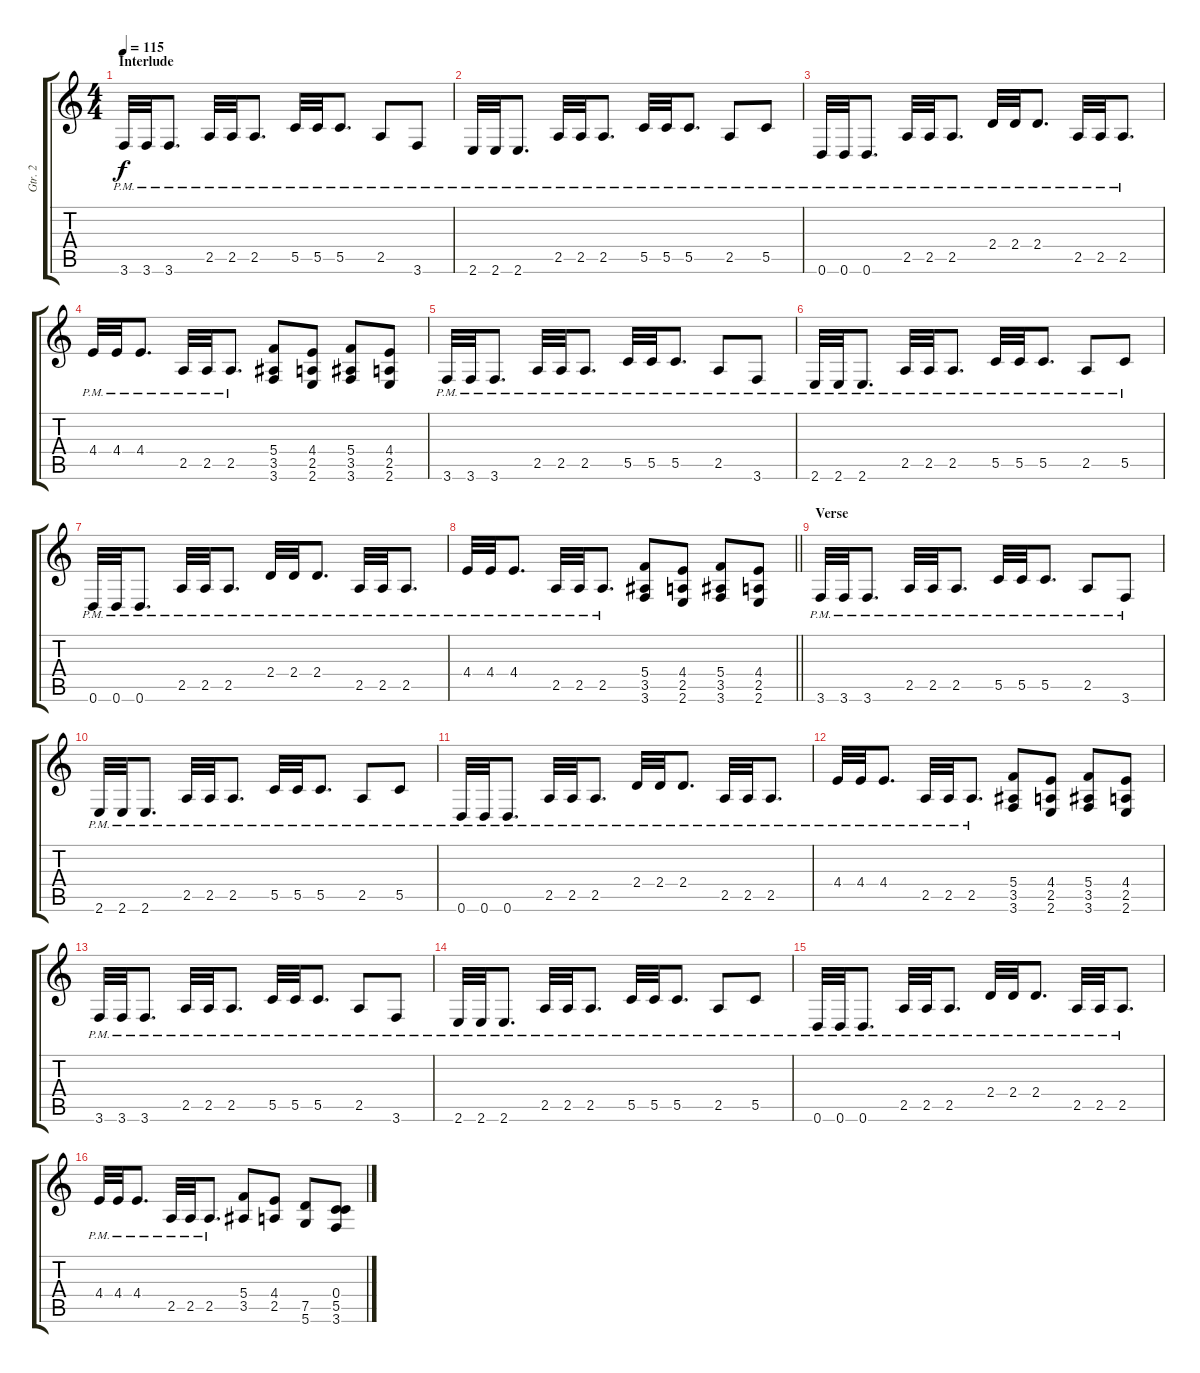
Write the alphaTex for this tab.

\track ("Gtr. 2" "Gtr. 2") {instrument distortionguitar}
\staff {score tabs}
\tuning (D4 A3 F3 C3 G2 D2) {hide}
\ts (4 4)
\section ("" "Interlude")
\tempo 115
\clef g2
\ks c
3.6{pm}.32{dy f} 3.6{pm}.32 3.6{pm}.8{d} 2.5{pm}.32 2.5{pm}.32 2.5{pm}.8{d} 5.5{pm}.32 5.5{pm}.32 5.5{pm}.8{d} 2.5{pm}.8 3.6{pm}.8 |
2.6{pm}.32 2.6{pm}.32 2.6{pm}.8{d} 2.5{pm}.32 2.5{pm}.32 2.5{pm}.8{d} 5.5{pm}.32 5.5{pm}.32 5.5{pm}.8{d} 2.5{pm}.8 5.5{pm}.8 |
0.6{pm}.32 0.6{pm}.32 0.6{pm}.8{d} 2.5{pm}.32 2.5{pm}.32 2.5{pm}.8{d} 2.4{pm}.32 2.4{pm}.32 2.4{pm}.8{d} 2.5{pm}.32 2.5{pm}.32 2.5{pm}.8{d} |
4.4{pm}.32 4.4{pm}.32 4.4{pm}.8{d} 2.5{pm}.32 2.5{pm}.32 2.5{pm}.8{d} (5.4 3.5 3.6).8 (4.4 2.5 2.6).8 (5.4 3.5 3.6).8 (4.4 2.5 2.6).8 |
3.6{pm}.32 3.6{pm}.32 3.6{pm}.8{d} 2.5{pm}.32 2.5{pm}.32 2.5{pm}.8{d} 5.5{pm}.32 5.5{pm}.32 5.5{pm}.8{d} 2.5{pm}.8 3.6{pm}.8 |
2.6{pm}.32 2.6{pm}.32 2.6{pm}.8{d} 2.5{pm}.32 2.5{pm}.32 2.5{pm}.8{d} 5.5{pm}.32 5.5{pm}.32 5.5{pm}.8{d} 2.5{pm}.8 5.5{pm}.8 |
0.6{pm}.32 0.6{pm}.32 0.6{pm}.8{d} 2.5{pm}.32 2.5{pm}.32 2.5{pm}.8{d} 2.4{pm}.32 2.4{pm}.32 2.4{pm}.8{d} 2.5{pm}.32 2.5{pm}.32 2.5{pm}.8{d} |
\barLineRight lightlight
4.4{pm}.32 4.4{pm}.32 4.4{pm}.8{d} 2.5{pm}.32 2.5{pm}.32 2.5{pm}.8{d} (5.4 3.5 3.6).8 (4.4 2.5 2.6).8 (5.4 3.5 3.6).8 (4.4 2.5 2.6).8 |
\section ("" "Verse")
3.6{pm}.32 3.6{pm}.32 3.6{pm}.8{d} 2.5{pm}.32 2.5{pm}.32 2.5{pm}.8{d} 5.5{pm}.32 5.5{pm}.32 5.5{pm}.8{d} 2.5{pm}.8 3.6{pm}.8 |
2.6{pm}.32 2.6{pm}.32 2.6{pm}.8{d} 2.5{pm}.32 2.5{pm}.32 2.5{pm}.8{d} 5.5{pm}.32 5.5{pm}.32 5.5{pm}.8{d} 2.5{pm}.8 5.5{pm}.8 |
0.6{pm}.32 0.6{pm}.32 0.6{pm}.8{d} 2.5{pm}.32 2.5{pm}.32 2.5{pm}.8{d} 2.4{pm}.32 2.4{pm}.32 2.4{pm}.8{d} 2.5{pm}.32 2.5{pm}.32 2.5{pm}.8{d} |
4.4{pm}.32 4.4{pm}.32 4.4{pm}.8{d} 2.5{pm}.32 2.5{pm}.32 2.5{pm}.8{d} (5.4 3.5 3.6).8 (4.4 2.5 2.6).8 (5.4 3.5 3.6).8 (4.4 2.5 2.6).8 |
3.6{pm}.32 3.6{pm}.32 3.6{pm}.8{d} 2.5{pm}.32 2.5{pm}.32 2.5{pm}.8{d} 5.5{pm}.32 5.5{pm}.32 5.5{pm}.8{d} 2.5{pm}.8 3.6{pm}.8 |
2.6{pm}.32 2.6{pm}.32 2.6{pm}.8{d} 2.5{pm}.32 2.5{pm}.32 2.5{pm}.8{d} 5.5{pm}.32 5.5{pm}.32 5.5{pm}.8{d} 2.5{pm}.8 5.5{pm}.8 |
0.6{pm}.32 0.6{pm}.32 0.6{pm}.8{d} 2.5{pm}.32 2.5{pm}.32 2.5{pm}.8{d} 2.4{pm}.32 2.4{pm}.32 2.4{pm}.8{d} 2.5{pm}.32 2.5{pm}.32 2.5{pm}.8{d} |
4.4{pm}.32 4.4{pm}.32 4.4{pm}.8{d} 2.5{pm}.32 2.5{pm}.32 2.5{pm}.8{d} (5.4 3.5).8 (4.4 2.5).8 (7.5 5.6).8 (0.4 5.5 3.6).8
